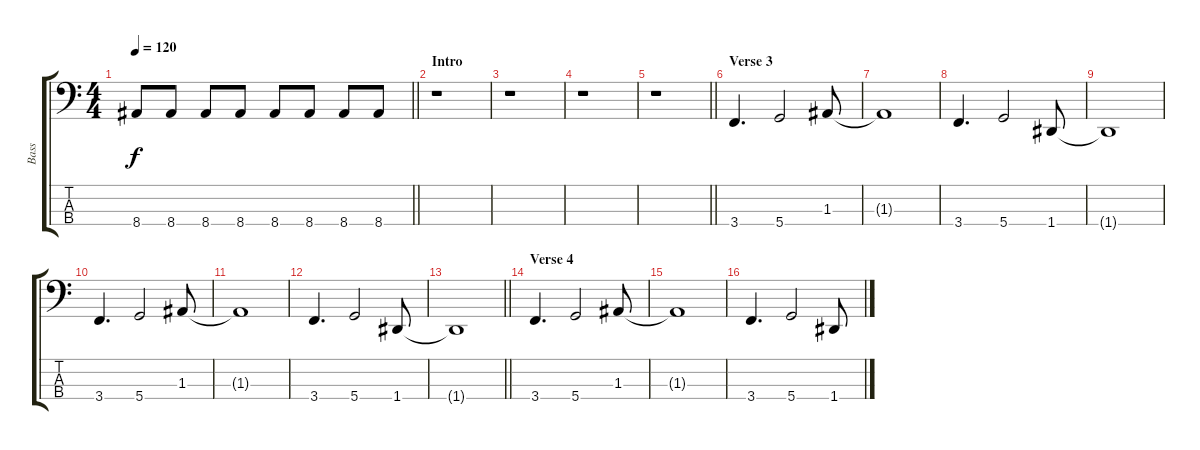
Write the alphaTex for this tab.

\track ("Bass" "Bass") {instrument electricbassfinger}
\staff {score tabs}
\tuning (G2 D2 A1 D1) {hide}
\ts (4 4)
\tempo 120
\clef f4
\barLineRight lightlight
\ks c
8.4.8{dy f} 8.4.8 8.4.8 8.4.8 8.4.8 8.4.8 8.4.8 8.4.8 |
\section ("" "Intro")
r.1 |
r.1 |
r.1 |
\barLineRight lightlight
r.1 |
\section ("" "Verse 3")
3.4.4{d} 5.4.2 1.3.8 |
1.3{t}.1 |
3.4.4{d} 5.4.2 1.4.8 |
1.4{t}.1 |
3.4.4{d} 5.4.2 1.3.8 |
1.3{t}.1 |
3.4.4{d} 5.4.2 1.4.8 |
\barLineRight lightlight
1.4{t}.1 |
\section ("" "Verse 4")
3.4.4{d} 5.4.2 1.3.8 |
1.3{t}.1 |
3.4.4{d} 5.4.2 1.4.8
